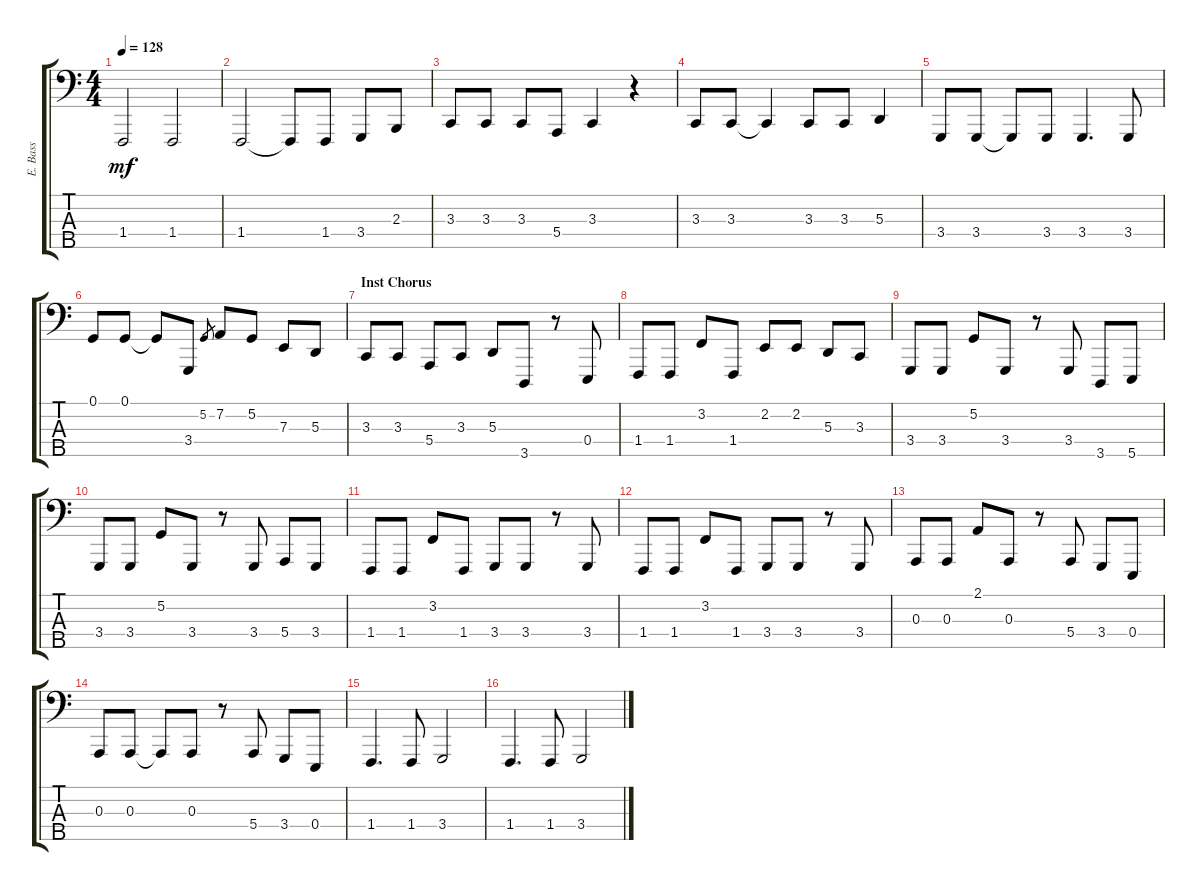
\track ("E. Bass" "E. Bass") {instrument brightacousticpiano}
\staff {score tabs}
\tuning (G2 D2 A1 E1 B0) {hide}
\ts (4 4)
\tempo 128
\clef f4
\ks c
1.4.2{dy mf} 1.4.2 |
1.4.2 1.4{t}.8 1.4.8 3.4.8 2.3.8 |
3.3.8 3.3.8 3.3.8 5.4.8 3.3.4 r.4 |
3.3.8 3.3.8 3.3{t}.4 3.3.8 3.3.8 5.3.4 |
3.4.8 3.4.8 3.4{t}.8 3.4.8 3.4.4{d} 3.4.8 |
0.1.8 0.1.8 0.1{t}.8 3.4.8 5.2.8{gr} 7.2.8 5.2.8 7.3.8 5.3.8 |
\section ("" "Inst Chorus")
3.3.8 3.3.8 5.4.8 3.3.8 5.3.8 3.5.8 r.8 0.4.8 |
1.4.8 1.4.8 3.2.8 1.4.8 2.2.8 2.2.8 5.3.8 3.3.8 |
3.4.8 3.4.8 5.2.8 3.4.8 r.8 3.4.8 3.5.8 5.5.8 |
3.4.8 3.4.8 5.2.8 3.4.8 r.8 3.4.8 5.4.8 3.4.8 |
1.4.8 1.4.8 3.2.8 1.4.8 3.4.8 3.4.8 r.8 3.4.8 |
1.4.8 1.4.8 3.2.8 1.4.8 3.4.8 3.4.8 r.8 3.4.8 |
0.3.8 0.3.8 2.1.8 0.3.8 r.8 5.4.8 3.4.8 0.4.8 |
0.3.8 0.3.8 0.3{t}.8 0.3.8 r.8 5.4.8 3.4.8 0.4.8 |
1.4.4{d} 1.4.8 3.4.2 |
1.4.4{d} 1.4.8 3.4.2
